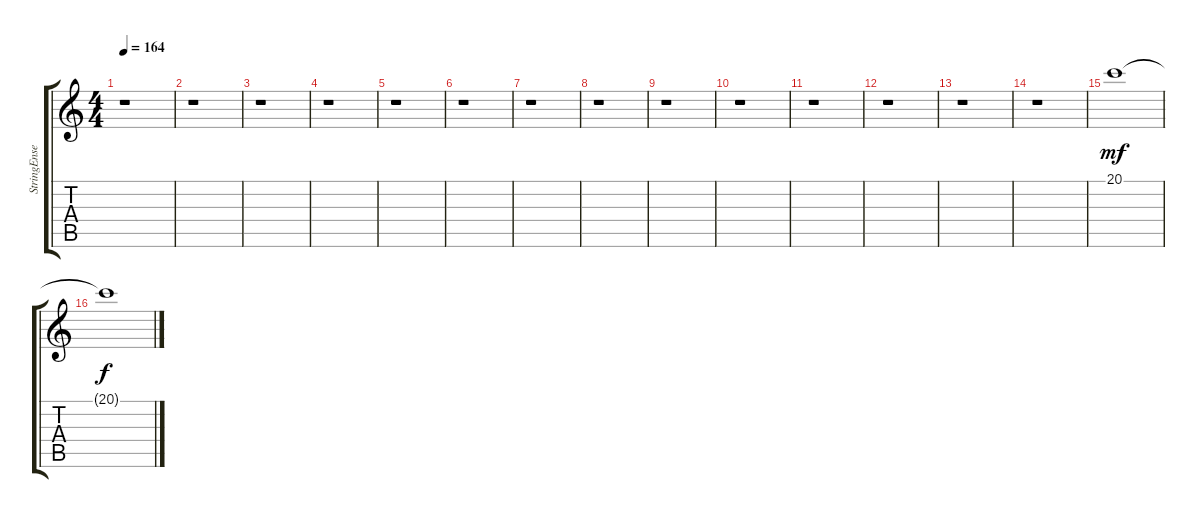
\track ("StringEnsemble1" "StringEnse") {instrument stringensemble2}
\staff {score tabs}
\tuning (E4 B3 G3 D3 A2 E2) {hide}
\ts (4 4)
\tempo 164
\clef g2
\ks c
r.1{dy mf} |
r.1 |
r.1 |
r.1 |
r.1 |
r.1 |
r.1 |
r.1 |
r.1 |
r.1 |
r.1 |
r.1 |
r.1 |
r.1 |
20.1.1 |
20.1{t}.1{dy f}
